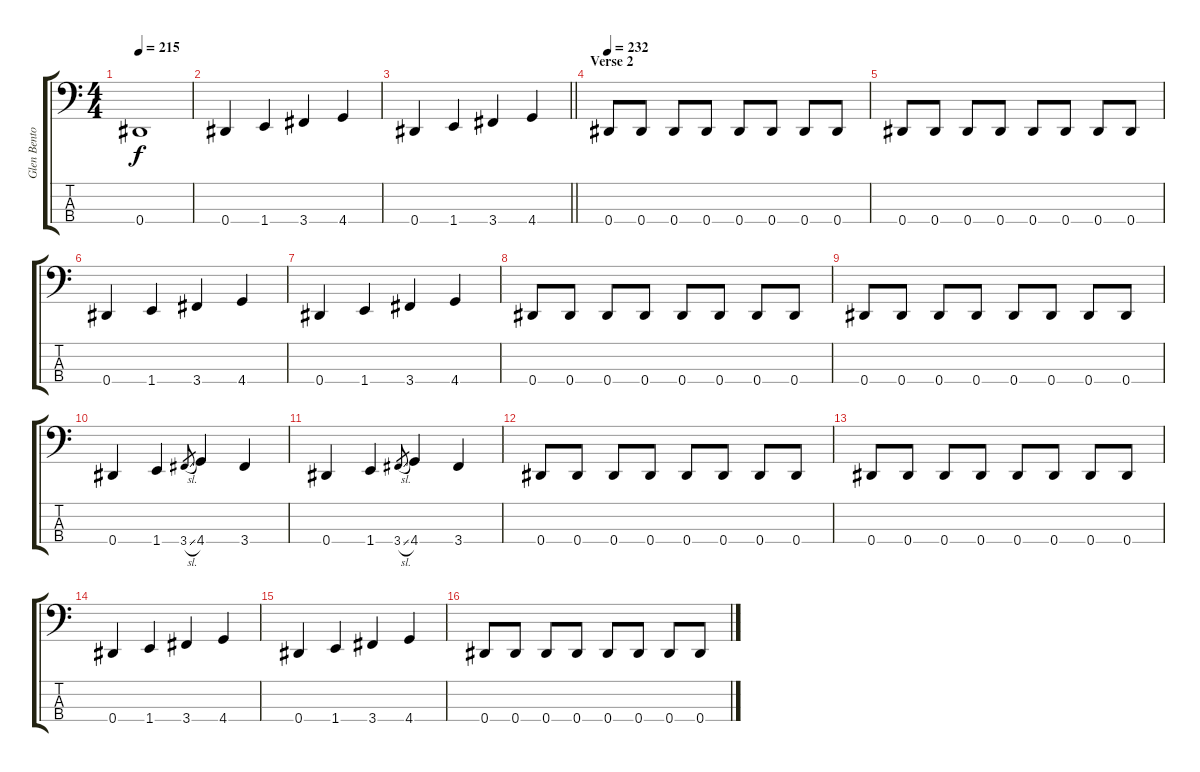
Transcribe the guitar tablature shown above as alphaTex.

\track ("Glen Benton" "Glen Bento") {instrument electricbasspick}
\staff {score tabs}
\tuning (Gb2 Db2 Ab1 Eb1) {hide}
\ts (4 4)
\tempo 215
\clef f4
\ks c
0.4.1{dy f} |
0.4.4 1.4.4 3.4.4 4.4.4 |
\barLineRight lightlight
0.4.4 1.4.4 3.4.4 4.4.4 |
\section ("" "Verse 2")
\tempo 232
0.4.8 0.4.8 0.4.8 0.4.8 0.4.8 0.4.8 0.4.8 0.4.8 |
0.4.8 0.4.8 0.4.8 0.4.8 0.4.8 0.4.8 0.4.8 0.4.8 |
0.4.4 1.4.4 3.4.4 4.4.4 |
0.4.4 1.4.4 3.4.4 4.4.4 |
0.4.8 0.4.8 0.4.8 0.4.8 0.4.8 0.4.8 0.4.8 0.4.8 |
0.4.8 0.4.8 0.4.8 0.4.8 0.4.8 0.4.8 0.4.8 0.4.8 |
0.4.4 1.4.4 3.4{sl}.8{gr} 4.4.4 3.4.4 |
0.4.4 1.4.4 3.4{sl}.8{gr} 4.4.4 3.4.4 |
0.4.8 0.4.8 0.4.8 0.4.8 0.4.8 0.4.8 0.4.8 0.4.8 |
0.4.8 0.4.8 0.4.8 0.4.8 0.4.8 0.4.8 0.4.8 0.4.8 |
0.4.4 1.4.4 3.4.4 4.4.4 |
0.4.4 1.4.4 3.4.4 4.4.4 |
0.4.8 0.4.8 0.4.8 0.4.8 0.4.8 0.4.8 0.4.8 0.4.8
